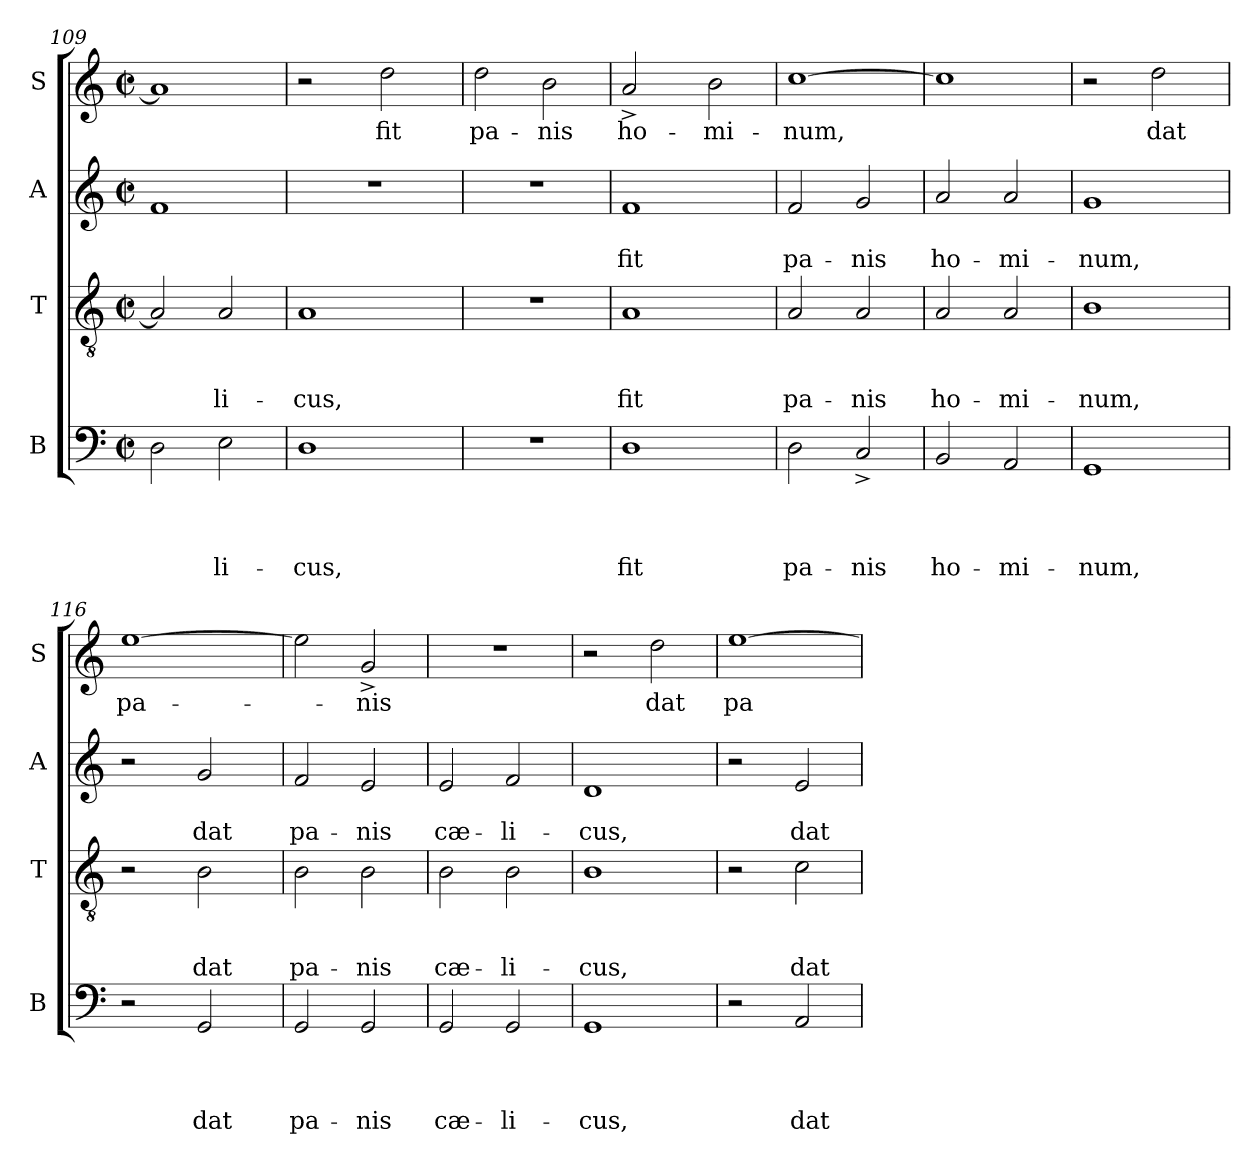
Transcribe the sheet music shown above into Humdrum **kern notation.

**kern	**text	**text	**text	**text	**kern	**text	**text	**text	**kern	**text	**text	**kern	**text
*part4	*part4	*part4	*part4	*part4	*part3	*part3	*part3	*part3	*part2	*part2	*part2	*part1	*part1
*staff4	*staff4	*staff4	*staff4	*staff4	*staff3	*staff3	*staff3	*staff3	*staff2	*staff2	*staff2	*staff1	*staff1
*I"B	*	*	*	*	*I"T	*	*	*	*I"A	*	*	*I"S	*
*I'B	*	*	*	*	*I'T	*	*	*	*I'A	*	*	*I'S	*
*clefF4	*	*	*	*	*clefGv2	*	*	*	*clefG2	*	*	*clefG2	*
*k[]	*	*	*	*	*k[]	*	*	*	*k[]	*	*	*k[]	*
*C:	*	*	*	*	*C:	*	*	*	*C:	*	*	*C:	*
*M2/2	*	*	*	*	*M2/2	*	*	*	*M2/2	*	*	*M2/2	*
*met(c|)	*	*	*	*	*met(c|)	*	*	*	*met(c|)	*	*	*met(c|)	*
=109	=109	=109	=109	=109	=109	=109	=109	=109	=109	=109	=109	=109	=109
2D\	.	.	.	.	2A/]	.	.	.	1f	.	.	1a]	.
!	!	!	!	!LO:LY:b	!	!	!	!LO:LY:b	!	!	!	!	!
2E\	.	.	.	-li-	2A/	.	.	-li-	.	.	.	.	.
=110	=110	=110	=110	=110	=110	=110	=110	=110	=110	=110	=110	=110	=110
!	!	!	!	!LO:LY:b	!	!	!	!LO:LY:b	!	!	!	!	!
*	*	*	*	*	*	*	*	*	*	*	*	*^	*
1D	.	.	.	-cus,	1A	.	.	-cus,	1r	.	.	2r	4..ryy	.
.	.	.	.	.	.	.	.	.	.	.	.	.	2ryy	.
!	!	!	!	!	!	!	!	!	!	!	!	!	!	!LO:LY:b
.	.	.	.	.	.	.	.	.	.	.	.	2dd\	.	fit
.	.	.	.	.	.	.	.	.	.	.	.	.	16ryy	.
=111	=111	=111	=111	=111	=111	=111	=111	=111	=111	=111	=111	=111	=111	=111
!	!	!	!	!	!	!	!	!	!	!	!	!	!	!LO:LY:b
*	*	*	*	*	*	*	*	*	*	*	*	*v	*v	*
1r	.	.	.	.	1r	.	.	.	1r	.	.	2dd\	pa-
!	!	!	!	!	!	!	!	!	!	!	!	!	!LO:LY:b
.	.	.	.	.	.	.	.	.	.	.	.	2b\	-nis
=112	=112	=112	=112	=112	=112	=112	=112	=112	=112	=112	=112	=112	=112
!	!	!	!	!LO:LY:b	!	!	!	!LO:LY:b	!	!	!LO:LY:b	!	!LO:LY:b
*^	*	*	*	*	*^	*	*	*	*^	*	*	*	*
1D	8ryy	.	.	.	fit	1A	8ryy	.	.	fit	1f	8ryy	.	fit	2a^</	ho-
.	2..ryy	.	.	.	.	.	2..ryy	.	.	.	.	2..ryy	.	.	.	.
!	!	!	!	!	!	!	!	!	!	!	!	!	!	!	!	!LO:LY:b
.	.	.	.	.	.	.	.	.	.	.	.	.	.	.	2b\	-mi-
=113	=113	=113	=113	=113	=113	=113	=113	=113	=113	=113	=113	=113	=113	=113	=113	=113
!	!	!	!	!	!LO:LY:b	!	!	!	!	!LO:LY:b	!	!	!	!LO:LY:b	!	!LO:LY:b
*v	*v	*	*	*	*	*	*	*	*	*	*v	*v	*	*	*	*
*	*	*	*	*	*v	*v	*	*	*	*	*	*	*	*
2D\	.	.	.	pa-	2A/	.	.	pa-	2f/	.	pa-	[>1cc	-num,
!	!	!	!	!LO:LY:b	!	!	!	!LO:LY:b	!	!	!LO:LY:b	!	!
2C^</	.	.	.	-nis	2A/	.	.	-nis	2g/	.	-nis	.	.
=114	=114	=114	=114	=114	=114	=114	=114	=114	=114	=114	=114	=114	=114
!	!	!	!	!LO:LY:b	!	!	!	!LO:LY:b	!	!	!LO:LY:b	!	!
2BB/	.	.	.	ho-	2A/	.	.	ho-	2a/	.	ho-	1cc]	.
!	!	!	!	!LO:LY:b	!	!	!	!LO:LY:b	!	!	!LO:LY:b	!	!
2AA/	.	.	.	-mi-	2A/	.	.	-mi-	2a/	.	-mi-	.	.
=115	=115	=115	=115	=115	=115	=115	=115	=115	=115	=115	=115	=115	=115
!	!	!	!	!LO:LY:b	!	!	!	!LO:LY:b	!	!	!LO:LY:b	!	!
*	*	*	*	*	*	*	*	*	*	*	*	*^	*
1GG	.	.	.	-num,	1B	.	.	-num,	1g	.	-num,	2r	2ryy	.
!	!	!	!	!	!	!	!	!	!	!	!	!	!	!LO:LY:b
.	.	.	.	.	.	.	.	.	.	.	.	2dd\	32ryy	dat
.	.	.	.	.	.	.	.	.	.	.	.	.	4...ryy	.
=116	=116	=116	=116	=116	=116	=116	=116	=116	=116	=116	=116	=116	=116	=116
!	!	!	!	!	!	!	!	!	!	!	!	!	!	!LO:LY:b
*^	*	*	*	*	*^	*	*	*	*^	*	*	*v	*v	*
2r	2ryy	.	.	.	.	2r	4...ryy	.	.	.	2r	2ryy	.	.	[>1ee	pa-
.	.	.	.	.	.	.	2ryy	.	.	.	.	.	.	.	.	.
!	!	!	!	!	!LO:LY:b	!	!	!	!	!LO:LY:b	!	!	!	!LO:LY:b	!	!
2GG/	32ryy	.	.	.	dat	2B\	.	.	.	dat	2g/	32ryy	.	dat	.	.
.	4...ryy	.	.	.	.	.	.	.	.	.	.	4...ryy	.	.	.	.
.	.	.	.	.	.	.	32ryy	.	.	.	.	.	.	.	.	.
=117	=117	=117	=117	=117	=117	=117	=117	=117	=117	=117	=117	=117	=117	=117	=117	=117
!	!	!	!	!	!LO:LY:b	!	!	!	!	!LO:LY:b	!	!	!	!LO:LY:b	!	!
*v	*v	*	*	*	*	*	*	*	*	*	*v	*v	*	*	*	*
*	*	*	*	*	*v	*v	*	*	*	*	*	*	*	*
2GG/	.	.	.	pa-	2B\	.	.	pa-	2f/	.	pa-	2ee\]	.
!	!	!	!	!LO:LY:b	!	!	!	!LO:LY:b	!	!	!LO:LY:b	!	!LO:LY:b
2GG/	.	.	.	-nis	2B\	.	.	-nis	2e/	.	-nis	2g^</	-nis
=118	=118	=118	=118	=118	=118	=118	=118	=118	=118	=118	=118	=118	=118
!	!	!	!	!LO:LY:b	!	!	!	!LO:LY:b	!	!	!LO:LY:b	!	!
2GG/	.	.	.	cæ-	2B\	.	.	cæ-	2e/	.	cæ-	1r	.
!	!	!	!	!LO:LY:b	!	!	!	!LO:LY:b	!	!	!LO:LY:b	!	!
2GG/	.	.	.	-li-	2B\	.	.	-li-	2f/	.	-li-	.	.
!!LO:PB:g=z
=119	=119	=119	=119	=119	=119	=119	=119	=119	=119	=119	=119	=119	=119
!	!	!	!	!LO:LY:b	!	!	!	!LO:LY:b	!	!	!LO:LY:b	!	!
1GG	.	.	.	-cus,	1B	.	.	-cus,	1d	.	-cus,	2r	.
!	!	!	!	!	!	!	!	!	!	!	!	!	!LO:LY:b
.	.	.	.	.	.	.	.	.	.	.	.	2dd\	dat
=120	=120	=120	=120	=120	=120	=120	=120	=120	=120	=120	=120	=120	=120
!	!	!	!	!	!	!	!	!	!	!	!	!	!LO:LY:b
2r	.	.	.	.	2r	.	.	.	2r	.	.	[>1ee	pa-
!	!	!	!	!LO:LY:b	!	!	!	!LO:LY:b	!	!	!LO:LY:b	!	!
2AA/	.	.	.	dat	2c\	.	.	dat	2e/	.	dat	.	.
=	=	=	=	=	=	=	=	=	=	=	=	=	=
*-	*-	*-	*-	*-	*-	*-	*-	*-	*-	*-	*-	*-	*-
